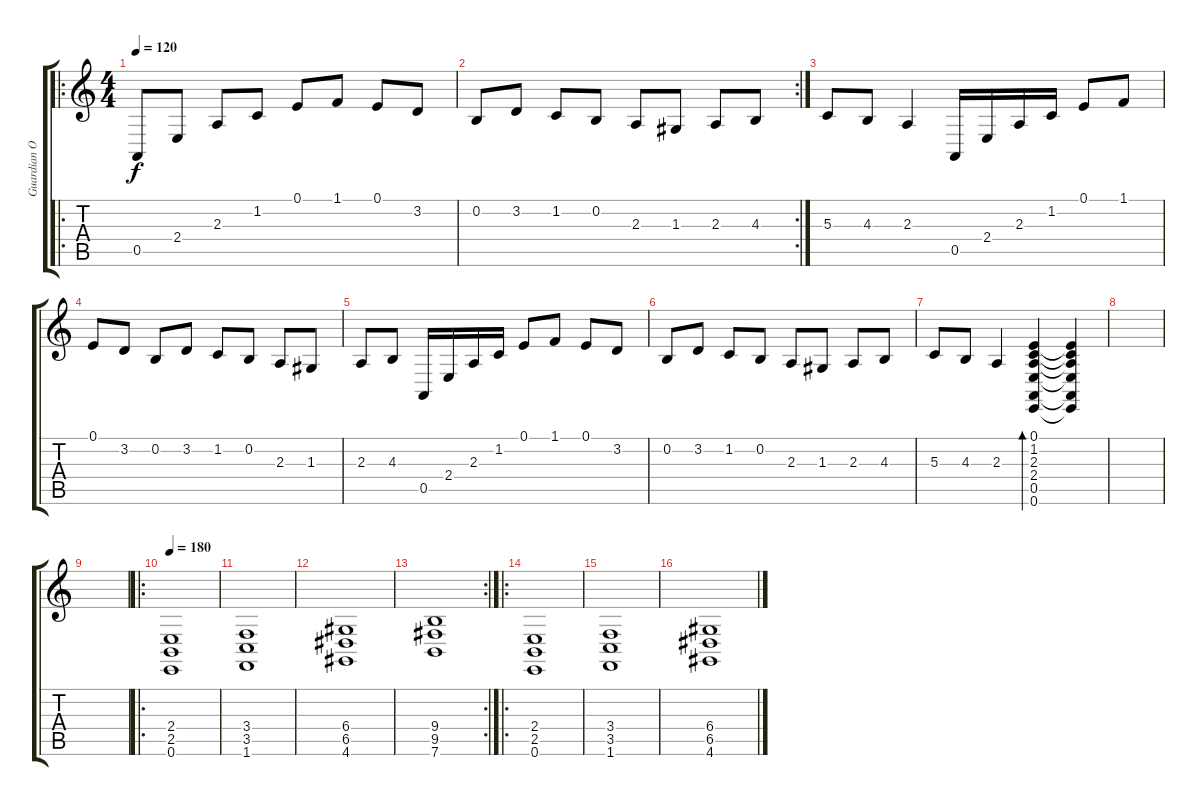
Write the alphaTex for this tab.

\track ("Guardian Of Metzgel" "Guardian O") {instrument synthstrings1}
\staff {score tabs}
\tuning (E4 B3 G3 D3 A2 E2) {hide}
\ro
\ts (4 4)
\tempo 120
\clef g2
\ks c
0.5.8{dy f instrument synthstrings1} 2.4.8 2.3.8 1.2.8 0.1.8 1.1.8 0.1.8 3.2.8 |
\rc 2
0.2.8 3.2.8 1.2.8 0.2.8 2.3.8 1.3.8 2.3.8 4.3.8 |
5.3.8 4.3.8 2.3.4 0.5.16 2.4.16 2.3.16 1.2.16 0.1.8 1.1.8 |
0.1.8 3.2.8 0.2.8 3.2.8 1.2.8 0.2.8 2.3.8 1.3.8 |
2.3.8 4.3.8 0.5.16 2.4.16 2.3.16 1.2.16 0.1.8 1.1.8 0.1.8 3.2.8 |
0.2.8 3.2.8 1.2.8 0.2.8 2.3.8 1.3.8 2.3.8 4.3.8 |
5.3.8 4.3.8 2.3.4 (0.1 1.2 2.3 2.4 0.5 0.6).4{bd 480} (0.1{t} 1.2{t} 2.3{t} 2.4{t} 0.5{t} 0.6{t}).4 |
|
|
\ro
\tempo 180
(2.4 2.5 0.6).1 |
(3.4 3.5 1.6).1 |
(6.4 6.5 4.6).1 |
\rc 2
(9.4 9.5 7.6).1 |
\ro
(2.4 2.5 0.6).1 |
(3.4 3.5 1.6).1 |
(6.4 6.5 4.6).1
